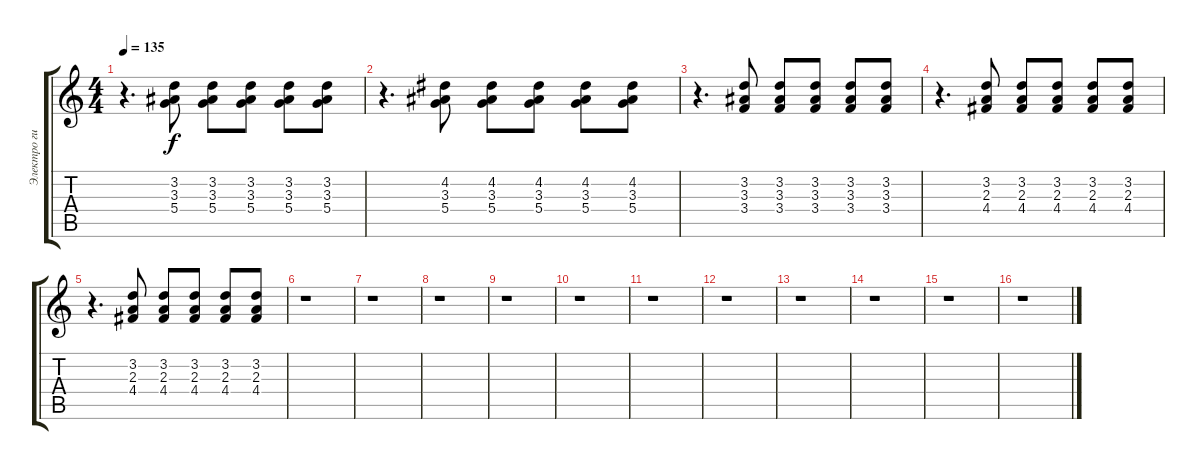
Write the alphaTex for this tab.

\track ("Электро гитара" "Электро ги") {instrument electricguitarclean}
\staff {score tabs}
\tuning (E4 B3 G3 D3 A2 E2) {hide}
\ts (4 4)
\tempo 135
\clef g2
\ks c
r.4{d dy f} (3.2 3.3 5.4).8{balance 16} (3.2 3.3 5.4).8{balance 0} (3.2 3.3 5.4).8{balance 16} (3.2 3.3 5.4).8{balance 0} (3.2 3.3 5.4).8{balance 16} |
r.4{d} (4.2 3.3 5.4).8{balance 16} (4.2 3.3 5.4).8{balance 0} (4.2 3.3 5.4).8{balance 16} (4.2 3.3 5.4).8{balance 0} (4.2 3.3 5.4).8{balance 16} |
r.4{d} (3.2 3.3 3.4).8{balance 16} (3.2 3.3 3.4).8{balance 0} (3.2 3.3 3.4).8{balance 16} (3.2 3.3 3.4).8{balance 0} (3.2 3.3 3.4).8{balance 16} |
r.4{d} (3.2 2.3 4.4).8{balance 16} (3.2 2.3 4.4).8{balance 0} (3.2 2.3 4.4).8{balance 16} (3.2 2.3 4.4).8{balance 0} (3.2 2.3 4.4).8{balance 16} |
r.4{d} (3.2 2.3 4.4).8{balance 16} (3.2 2.3 4.4).8{balance 0} (3.2 2.3 4.4).8{balance 16} (3.2 2.3 4.4).8{balance 0} (3.2 2.3 4.4).8{balance 16} |
r.1 |
r.1 |
r.1 |
r.1 |
r.1 |
r.1 |
r.1 |
r.1 |
r.1 |
r.1 |
r.1
